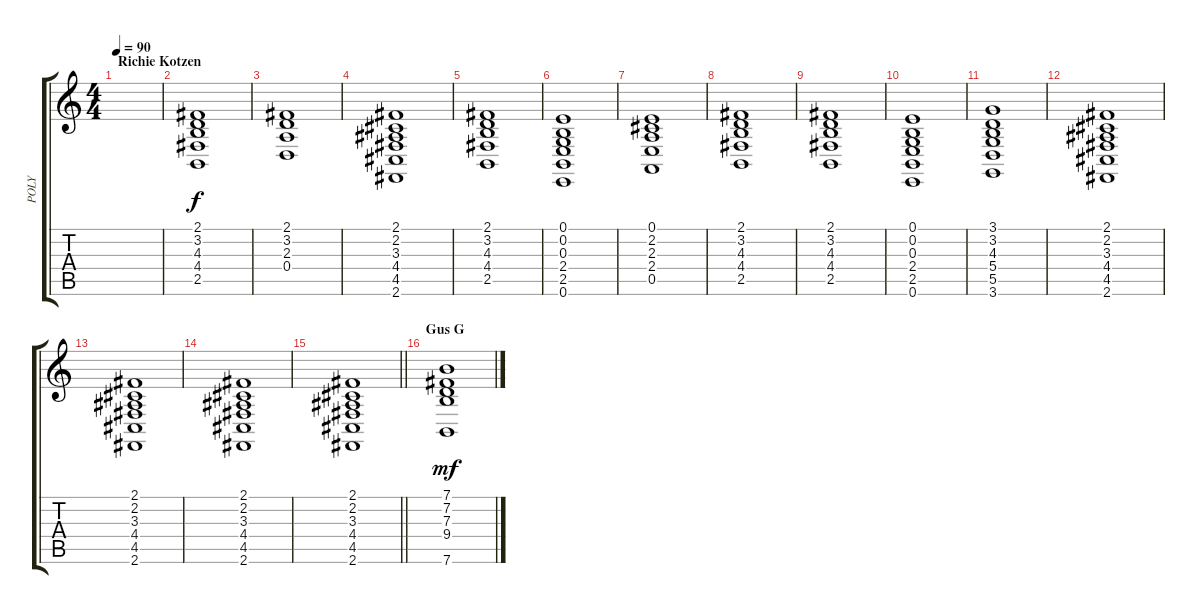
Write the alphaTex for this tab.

\track ("POLY" "POLY") {instrument pad3polysynth}
\staff {score tabs}
\tuning (E4 B3 G3 D3 A2 E2) {hide}
\ts (4 4)
\section ("" "Richie Kotzen")
\tempo 90
\clef g2
\ks c
|
(2.1 3.2 4.3 4.4 2.5).1 |
(2.1 3.2 2.3 0.4).1 |
(2.1 2.2 3.3 4.4 4.5 2.6).1 |
(2.1 3.2 4.3 4.4 2.5).1 |
(0.1 0.2 0.3 2.4 2.5 0.6).1 |
(0.1 2.2 2.3 2.4 0.5).1 |
(2.1 3.2 4.3 4.4 2.5).1 |
(2.1 3.2 4.3 4.4 2.5).1 |
(0.1 0.2 0.3 2.4 2.5 0.6).1 |
(3.1 3.2 4.3 5.4 5.5 3.6).1 |
(2.1 2.2 3.3 4.4 4.5 2.6).1 |
(2.1 2.2 3.3 4.4 4.5 2.6).1 |
(2.1 2.2 3.3 4.4 4.5 2.6).1 |
\barLineRight lightlight
(2.1 2.2 3.3 4.4 4.5 2.6).1 |
\section ("" "Gus G")
(7.1 7.2 7.3 9.4 7.6).1{dy mf}
